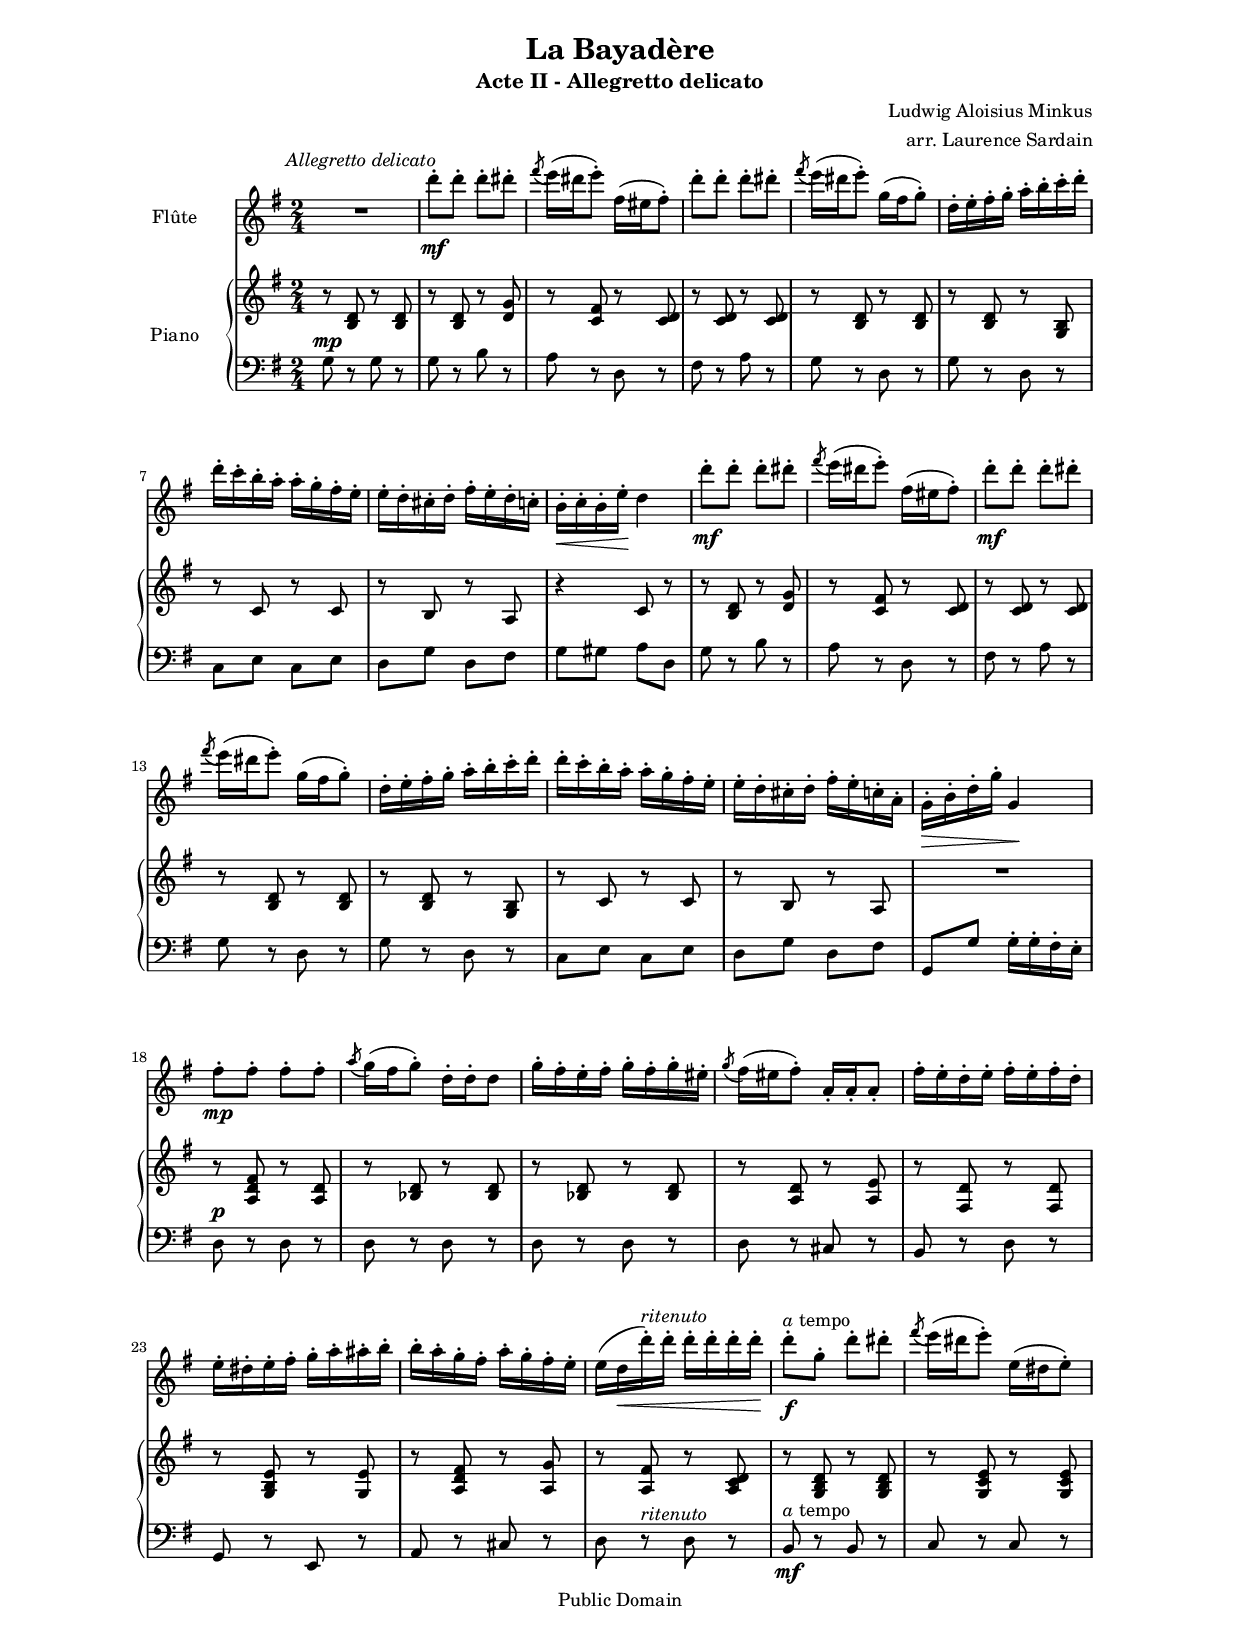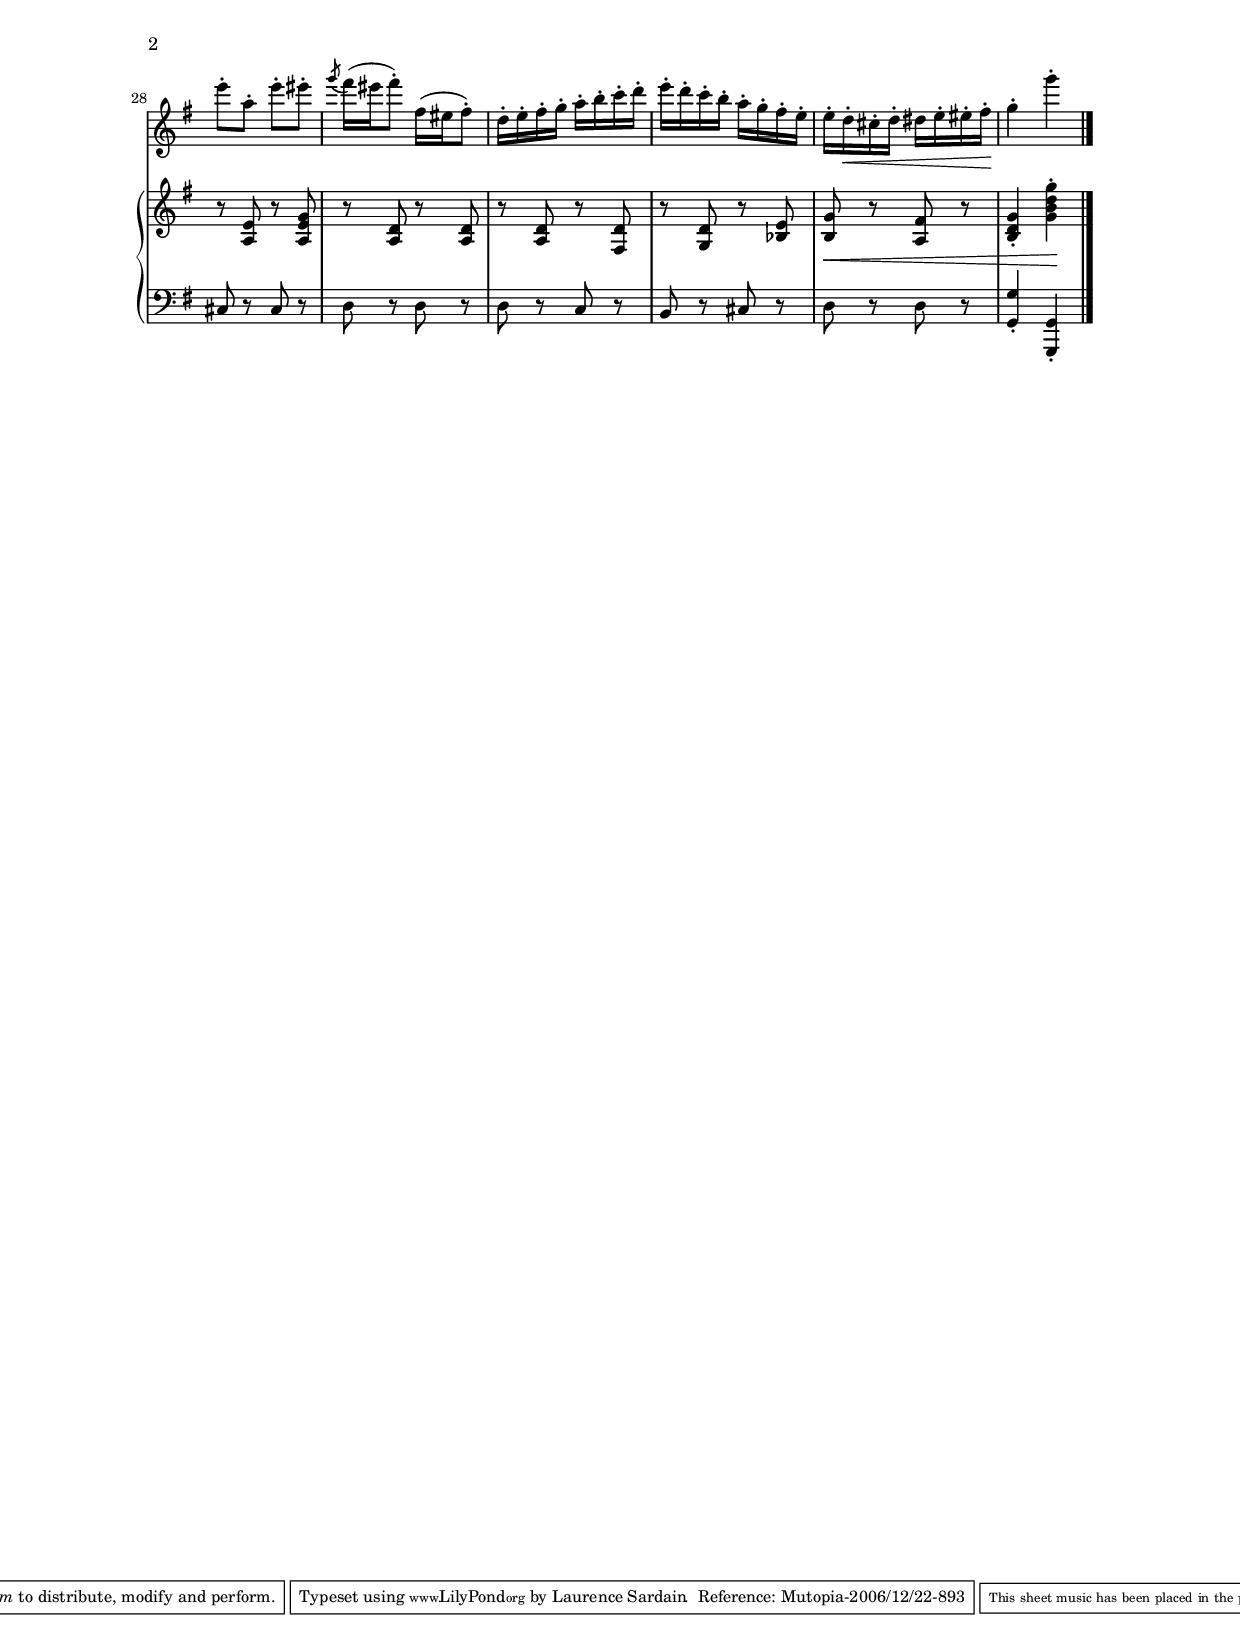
\version "2.10.0"
\include "catalan.ly" 
#(set-global-staff-size 16)

\header {
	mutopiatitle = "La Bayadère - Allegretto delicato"
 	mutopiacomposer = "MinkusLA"
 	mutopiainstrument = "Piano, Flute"
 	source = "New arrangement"
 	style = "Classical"
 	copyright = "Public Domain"
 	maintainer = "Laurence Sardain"
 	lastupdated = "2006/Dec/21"
	title = "La Bayadère"
	subtitle = "Acte II - Allegretto delicato"
	composer = "Ludwig Aloisius Minkus"
	arranger = "arr. Laurence Sardain"
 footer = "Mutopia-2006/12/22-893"
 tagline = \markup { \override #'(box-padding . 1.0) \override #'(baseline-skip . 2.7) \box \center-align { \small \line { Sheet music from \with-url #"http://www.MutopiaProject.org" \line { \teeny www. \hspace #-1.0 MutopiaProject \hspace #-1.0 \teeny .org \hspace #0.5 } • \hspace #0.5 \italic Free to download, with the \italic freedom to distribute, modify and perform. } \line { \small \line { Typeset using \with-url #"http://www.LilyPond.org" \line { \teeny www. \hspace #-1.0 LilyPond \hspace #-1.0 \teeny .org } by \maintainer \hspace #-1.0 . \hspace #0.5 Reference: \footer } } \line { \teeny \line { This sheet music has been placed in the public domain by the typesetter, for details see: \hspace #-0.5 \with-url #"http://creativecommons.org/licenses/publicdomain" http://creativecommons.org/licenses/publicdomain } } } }
}

flute = \relative do'' {
	\clef treble
	\key sol \major
	\time 2/4
	R2^\markup { \italic {Allegretto delicato} } |
	re'8-.\mf re-. re-. red-. |
	\acciaccatura fad8 mi16( red16 mi8)-. fad,16( mid fad8)-. |
	re'8-. re-. re-. red-. |
	\acciaccatura fad8 mi16( red16 mi8)-. sol,16( fad sol8)-. |
	re16-. mi-. fad-. sol-. la-. si-. do-. re-. |
	re-. do-. si-. la-. la-. sol-. fad-. mi-. |
	mi-. re-. dod-. re-. fad-. mi-. re -. do-. |
	si-.\< do-. si-. mi-.\! re4 |
	re'8-.\mf re-. re-. red-. |
	\acciaccatura fad8 mi16( red16 mi8)-. fad,16( mid fad8)-. |
	re'8-.\mf re-. re-. red-. |
	\acciaccatura fad8 mi16( red16 mi8)-. sol,16( fad sol8)-. |
	re16-. mi-. fad-. sol-. la-. si-. do-. re-. |
	re-. do-. si-. la-. la-. sol-. fad-. mi-. |
	mi-. re-. dod-. re-. fad-. mi-. do-. la-. |
	sol-.\> si-. re-. sol-. sol,4\! |
	fad'8-.\mp fad-. fad-. fad-. |
	\acciaccatura la8 sol16( fad sol8)-. re16-. re-. re8 |
	sol16-. fad-. mi-. fad-. sol-. fad-. sol-. mid-. |
	\acciaccatura sol8 fad16( mid fad8)-. la,16-. la-. la8-. |
	fad'16-. mi-. re-. mi-. fad-. mi-. fad-. re-. |
	mi-. red-. mi-. fad-. sol-. la-. lad-. si-. |
	si-. la-. sol-. fad-. la-. sol-. fad-. mi-. |
	mi( re\< re')-.^\markup { \italic ritenuto } re-. re-. re-. re-. re-.\! |
	re8-.\f^\markup { \italic a tempo } sol,-. re'-. red-. |
	\acciaccatura fad8 mi16( red16 mi8)-. mi,16( red mi8)-. |
	mi'8-. la,-. mi'-. mid-. |
	\acciaccatura sol8 fad16( mid fad8)-. fad,16( mid fad8)-. |
	re16-. mi-. fad-. sol-. la-. si-. do-. re-. |
	mi-. re-. do-. si-. la-. sol-. fad-. mi-. |
	mi-. re-.\< dod-. re-. red mi-. mid-. fad-. |
	sol4-.\! sol'-. \bar"|."
	
}

upper = \relative do' {
	\clef treble
	\key sol \major
	\time 2/4
        r8 <si re> r <si re> |
	r <si re> r <re sol> |
	r <do fad> r <do re> |
	r <do re> r <do re> |
	r8 <si re> r <si re> |
	r <si re> r <sol si> |
	r do r do |
	r si r la |
	r4 do8 r |
	r <si re> r <re sol> |
	r <do fad> r <do re> |
	r <do re> r <do re> |
	r8 <si re> r <si re> |
	r <si re> r <sol si> |
	r do r do |
	r si r la |
	R2 |
	r8 <la re fad> r <la re> |
	r <sib re> r <sib re> |
	r <sib re> r <sib re> |
	r <la re> r <la mi'> |
	r <fad re'> r <fad re'> |
	r <sol si mi> r <sol mi'> |
	r <la re fad> r <la sol'> |
	r <la fad'> r <la do re> |
	r <sol si re> r <sol si re> |
	r <sol do mi> r <sol do mi> |
	r <la mi'> r <la mi' sol> |
	r <la re> r <la re> |
	r <la re> r <fad re'> |
	r <sol re'> r <sib mi> |
	<si sol'> r <la fad'> r |
	<si re sol>4-. <sol' si re sol>-. |
	
	
}

lower = \relative do {
	\clef bass
	\key sol \major
	\time 2/4
	\dynamicUp
	sol'8\mp r sol r |
	sol r si r |
	la r re, r |
	fad r la r |
	sol r re r |
	sol r re r |
	do mi do mi |
	re sol re fad |
	sol sold la re, |
	sol r si r |
	la r re, r |
	fad r la r |
	sol r re r |
	sol r re r |
	do mi do mi |
	re sol re fad |
	sol, sol'sol16-. sol-. fad-. mi-. |
	re8\p r re r |
	re8 r re r |
	re8 r re r |
	re r dod r |
	si r re r |
	sol, r mi r |
	la r dod r |
	re r^\markup { \italic ritenuto } re r |
	si_\mf^\markup { \italic a tempo } r si r |
	do r do r |
	dod r dod r |
	re r re r |
	re r do r |
	si r dod r |
	re\< r re r |
	<sol, sol'>4-. <sol, sol'>-.\! |
	
	
}

     
\score {<<
	\context Staff = flute <<
		\set Staff.instrumentName = "Flûte  "
		\flute
		>>
	\context PianoStaff = prima <<
		\set PianoStaff.instrumentName = "Piano  "
		\context Staff = uppera \upper
		\context Staff = lowera \lower
	>>
	>>
	\layout { }
	\midi { 
		\context {
      			\Score
      			tempoWholesPerMinute = #(ly:make-moment 90 4)
      		}
      	}
}

\paper {
	top-margin = 1.5\cm
	bottom-margin = 1.5\cm
	left-margin = 2.5\cm
	line-width = 16.0\cm
} 
